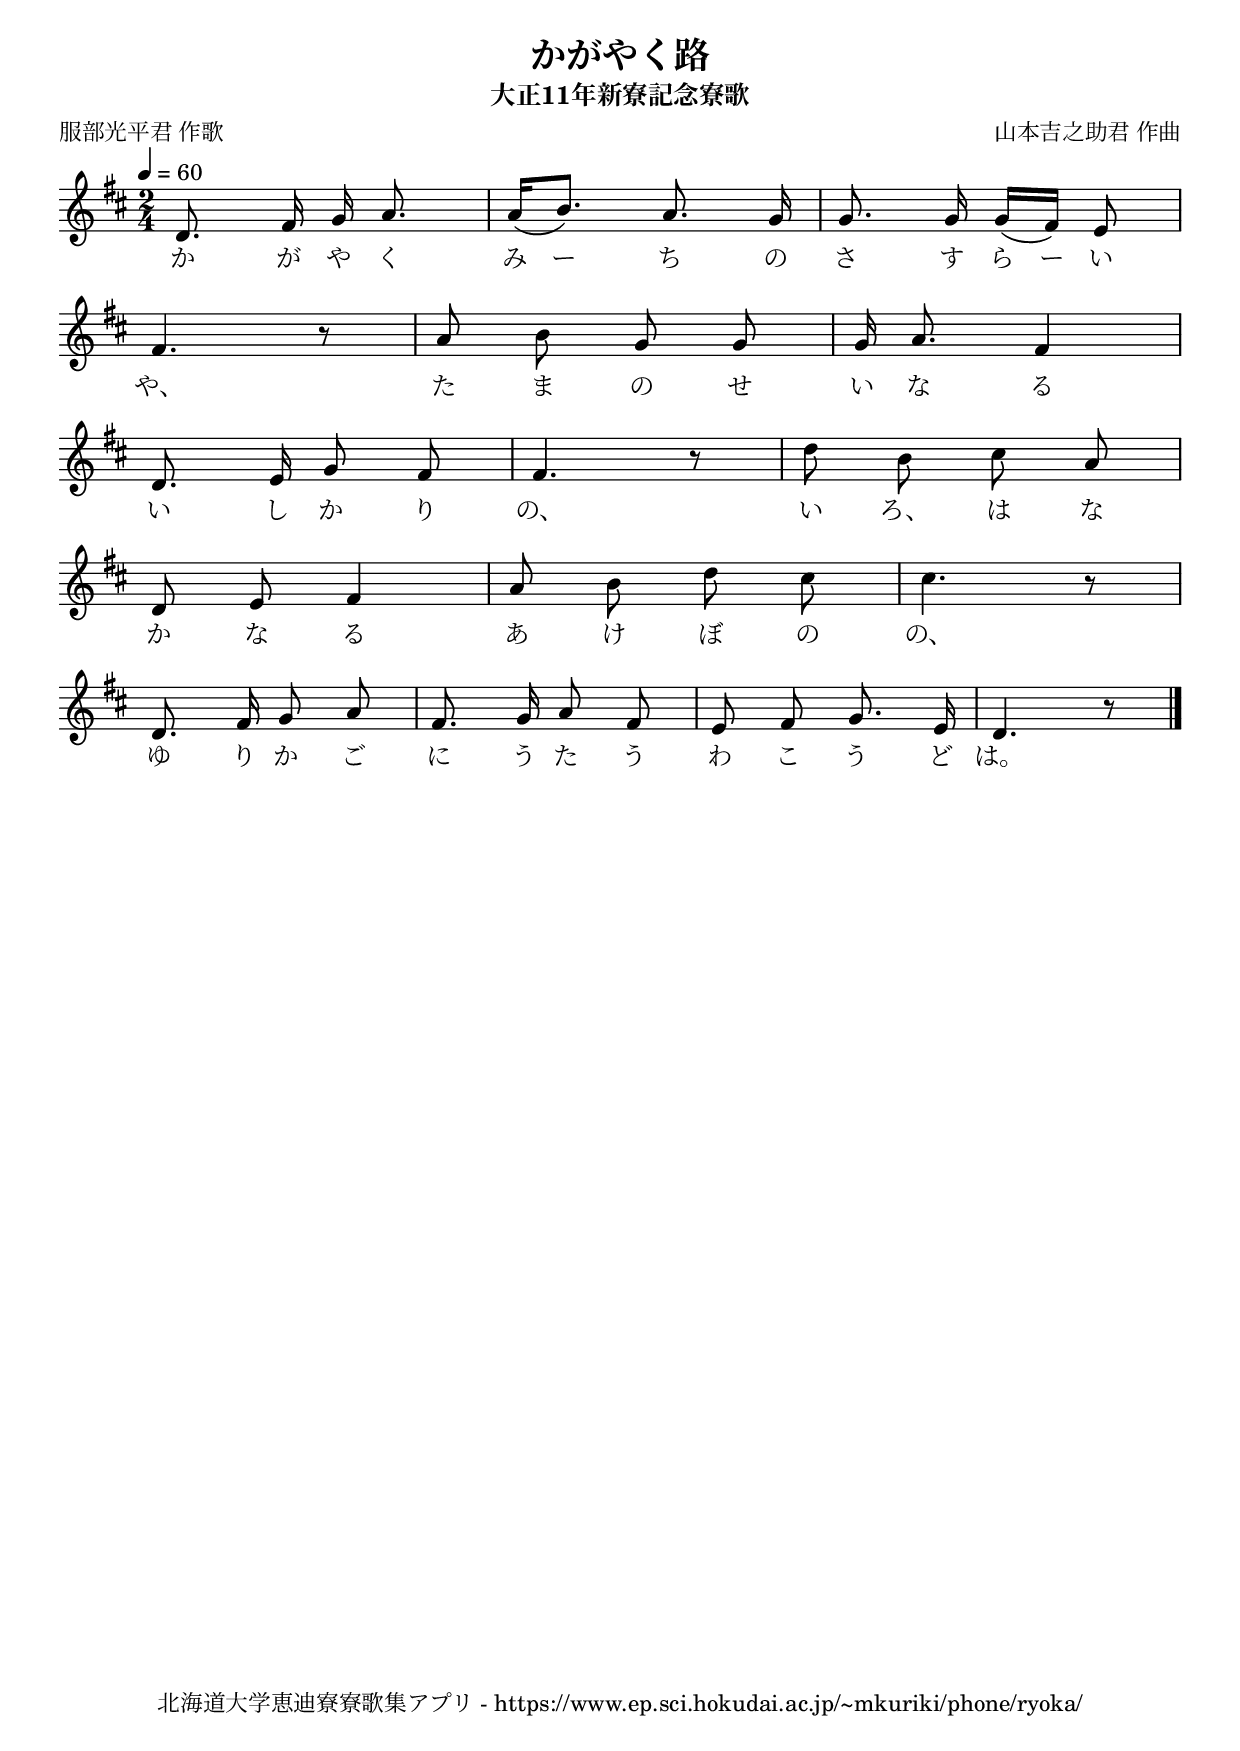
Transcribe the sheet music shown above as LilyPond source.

\version "2.18.2"

\paper {indent = 0}

\header {
  title = "かがやく路"
  subtitle = "大正11年新寮記念寮歌"
  composer = "山本吉之助君 作曲"
  poet = "服部光平君 作歌"
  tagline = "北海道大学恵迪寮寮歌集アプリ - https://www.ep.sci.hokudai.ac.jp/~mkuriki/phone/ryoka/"
}


melody = \relative c'{
  \tempo 4 = 60
  \autoBeamOff
  \numericTimeSignature
  \override BreathingSign.text = \markup { \musicglyph #"scripts.upedaltoe" } % ブレスの記号指定
  \key d \major 
  \time 2/4
  \set melismaBusyProperties = #'()
  d8. fis16 g16 a8. |
  a16 [(b8.)] a8. g16 |
  g8. g16 g16 [(fis16)] e8 | \break
  fis4. r8 |
  a8 b8 g8 g8 |
  g16 a8. fis4 | \break
  d8. e16 g8 fis8 |
  fis4. r8 |
  d'8 b8 cis8 a8 | \break
  d,8 e8 fis4 |
  a8 b8 d8 cis8 |
  cis4. r8 | \break
  d,8. fis16 g8 a8 |
  fis8. g16 a8 fis8 |
  e8 fis8 g8. e16 |
  d4. r8 |
  \bar "|." \break  
}

text = \lyricmode {
  か が や く み ー ち の さ す ら ー い
  や、 た ま の せ い な る
  い し か り の、 い ろ、 は な
  か な る あ け ぼ の の、
  ゆ り か ご に う た う わ こ う ど は。
}

drum = \drummode{
  
}

\score {
  <<
    % ギターコード
    %{
    \new ChordNames \with {midiInstrument = #"acoustic guitar (nylon)"}{
      \set chordChanges = ##t
      \harmony
    }
    %}
    
    % メロディーライン
    \new Voice = "one"{\melody}
    % 歌詞
    \new Lyrics \lyricsto "one" \text
    % 太鼓
    % \new DrumStaff \with{
    %   \remove "Time_signature_engraver"
    %   drumStyleTable = #percussion-style
    %   \override StaffSymbol.line-count = #1
    %   \hide Stem
    % }
    % \drum
  >>
  
\midi {}
\layout {
  \context {
    \Score
    \remove "Bar_number_engraver"
  }
}

}


